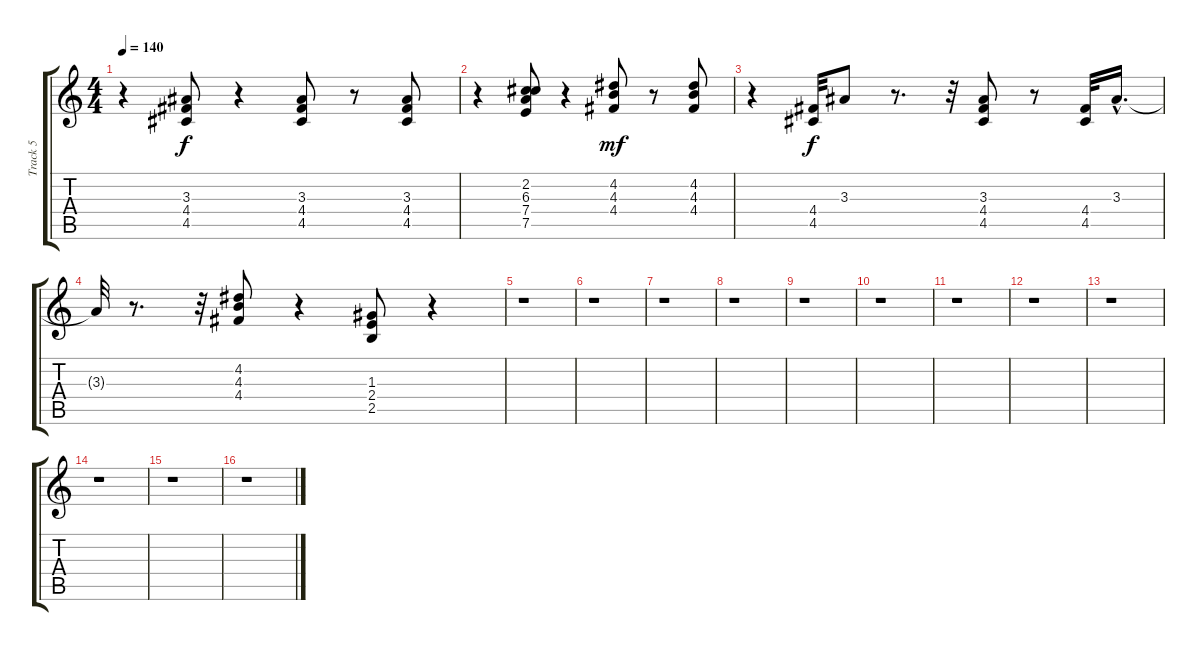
\track ("Track 5" "Track 5") {instrument acousticguitarsteel}
\staff {score tabs}
\tuning (E4 B3 G3 D3 A2 E2) {hide}
\ts (4 4)
\tempo 140
\clef g2
\ks c
r.4{dy f instrument acousticguitarsteel} (3.3 4.4 4.5).8 r.4 (3.3 4.4 4.5).8 r.8 (3.3 4.4 4.5).8 |
r.4 (2.2 6.3 7.4 7.5).8 r.4 (4.2 4.3 4.4).8{dy mf} r.8 (4.2 4.3 4.4).8 |
r.4 (4.4 4.5).32{dy f} 3.3.8 r.8{d} r.32 (3.3 4.4 4.5).8 r.8 (4.4 4.5).32 3.3{hac}.16{d} |
3.3{t}.32 r.8{d} r.32 (4.2 4.3 4.4).8 r.4 (1.3 2.4 2.5).8 r.4 |
r.1 |
r.1 |
r.1 |
r.1 |
r.1 |
r.1 |
r.1 |
r.1 |
r.1 |
r.1 |
r.1 |
r.1
